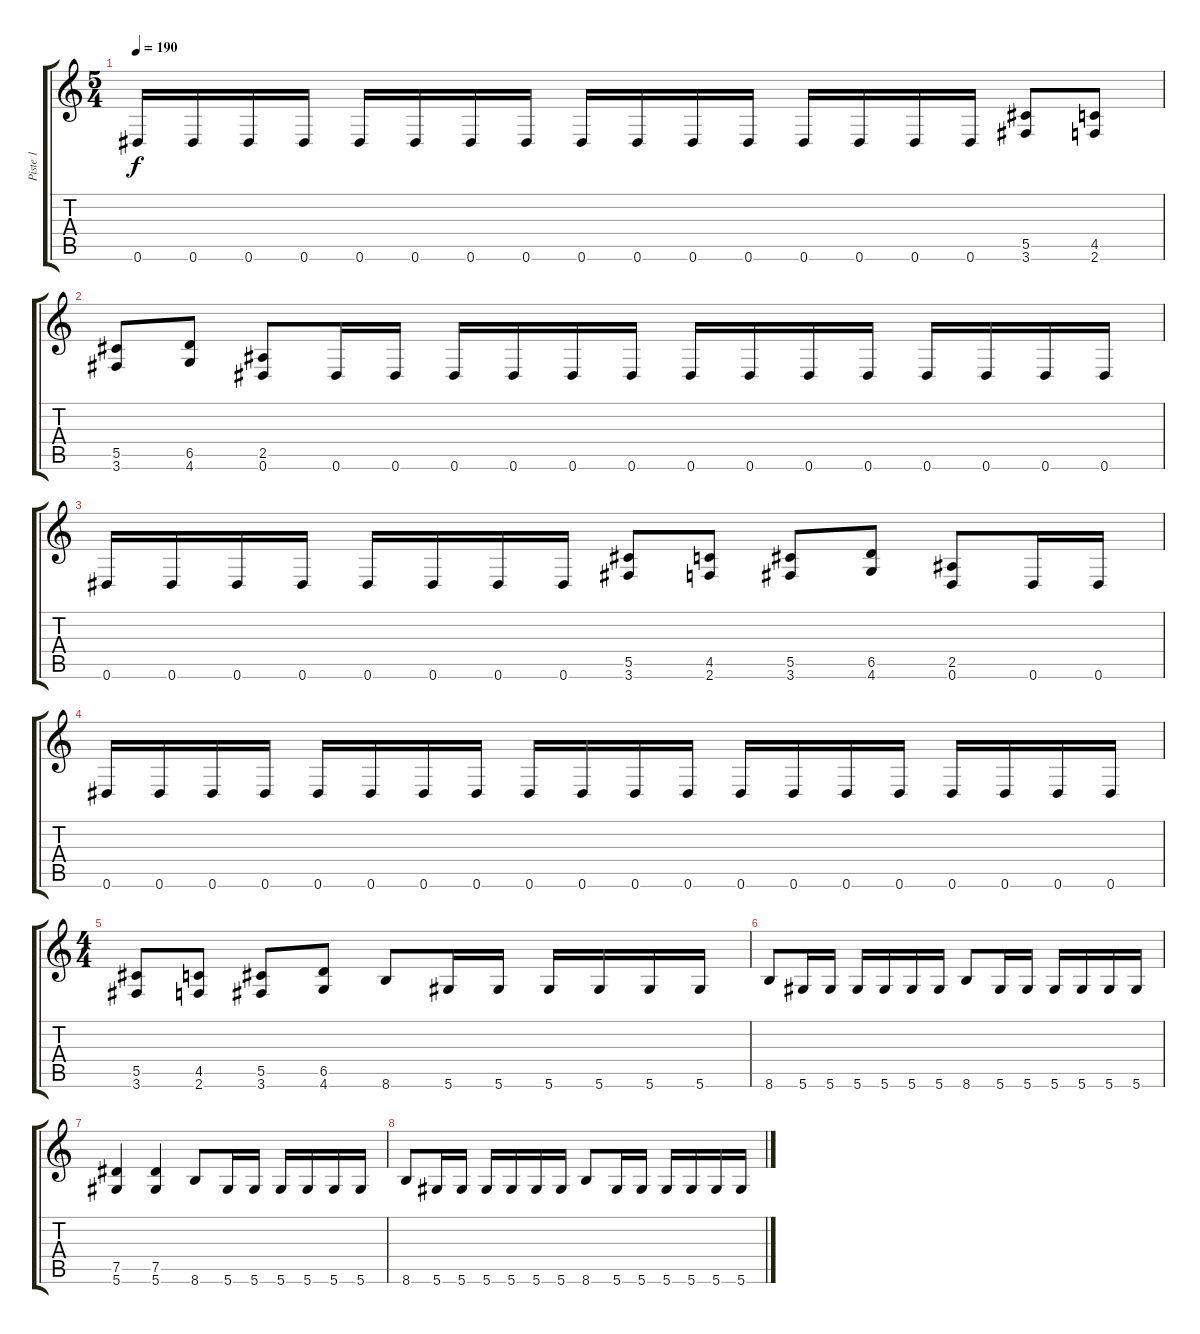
\track ("Piste 1" "Piste 1") {instrument overdrivenguitar}
\staff {score tabs}
\tuning (Eb4 Bb3 Gb3 Db3 Ab2 Eb2) {hide}
\ts (5 4)
\tempo 190
\clef g2
\ks c
0.6.16{dy f} 0.6.16 0.6.16 0.6.16 0.6.16 0.6.16 0.6.16 0.6.16 0.6.16 0.6.16 0.6.16 0.6.16 0.6.16 0.6.16 0.6.16 0.6.16 (5.5 3.6).8 (4.5 2.6).8 |
(5.5 3.6).8 (6.5 4.6).8 (2.5 0.6).8 0.6.16 0.6.16 0.6.16 0.6.16 0.6.16 0.6.16 0.6.16 0.6.16 0.6.16 0.6.16 0.6.16 0.6.16 0.6.16 0.6.16 |
0.6.16 0.6.16 0.6.16 0.6.16 0.6.16 0.6.16 0.6.16 0.6.16 (5.5 3.6).8 (4.5 2.6).8 (5.5 3.6).8 (6.5 4.6).8 (2.5 0.6).8 0.6.16 0.6.16 |
0.6.16 0.6.16 0.6.16 0.6.16 0.6.16 0.6.16 0.6.16 0.6.16 0.6.16 0.6.16 0.6.16 0.6.16 0.6.16 0.6.16 0.6.16 0.6.16 0.6.16 0.6.16 0.6.16 0.6.16 |
\ts (4 4)
(5.5 3.6).8 (4.5 2.6).8 (5.5 3.6).8 (6.5 4.6).8 8.6.8 5.6.16 5.6.16 5.6.16 5.6.16 5.6.16 5.6.16 |
8.6.8 5.6.16 5.6.16 5.6.16 5.6.16 5.6.16 5.6.16 8.6.8 5.6.16 5.6.16 5.6.16 5.6.16 5.6.16 5.6.16 |
(7.5 5.6).4 (7.5 5.6).4 8.6.8 5.6.16 5.6.16 5.6.16 5.6.16 5.6.16 5.6.16 |
8.6.8 5.6.16 5.6.16 5.6.16 5.6.16 5.6.16 5.6.16 8.6.8 5.6.16 5.6.16 5.6.16 5.6.16 5.6.16 5.6.16
